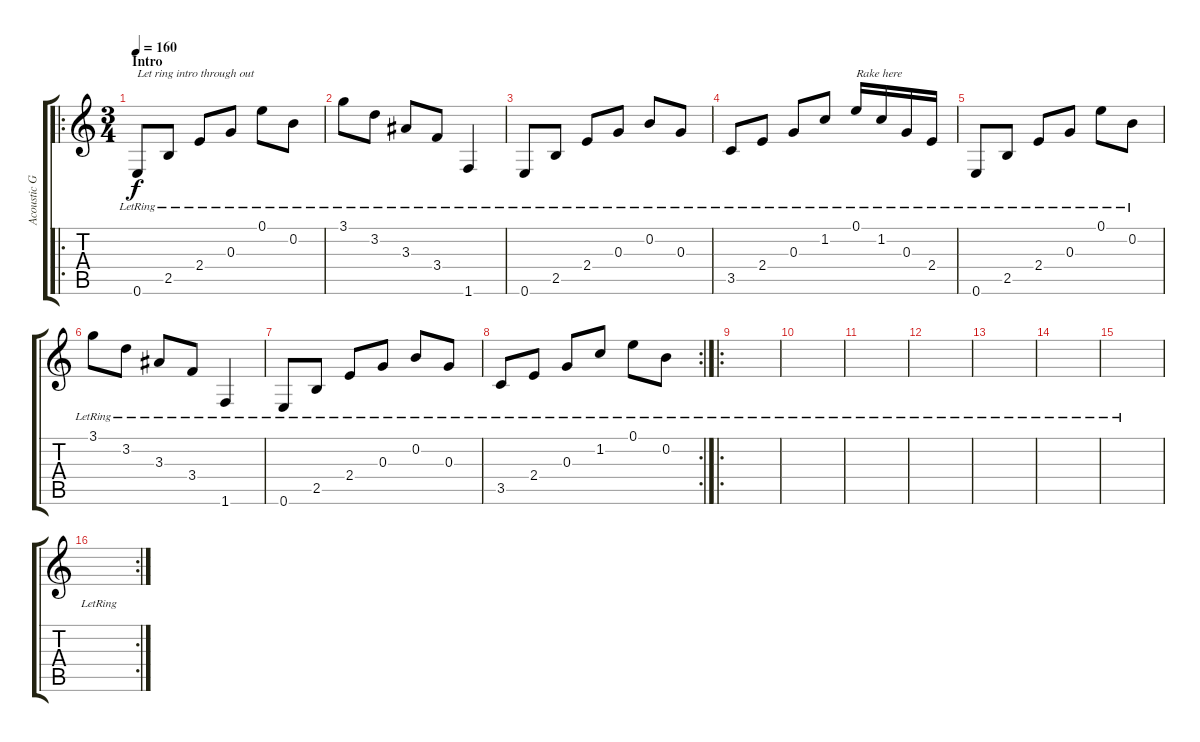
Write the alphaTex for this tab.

\track ("Acoustic Guitar" "Acoustic G") {instrument acousticguitarsteel}
\staff {score tabs}
\tuning (E4 B3 G3 D3 A2 E2) {hide}
\ro
\ts (3 4)
\section ("" "Intro")
\tempo 160
\clef g2
\ks c
0.6{lr}.8{txt "Let ring intro through out" dy f instrument acousticguitarsteel} 2.5{lr}.8 2.4{lr}.8 0.3{lr}.8 0.1{lr}.8 0.2{lr}.8 |
3.1{lr}.8 3.2{lr}.8 3.3{lr}.8 3.4{lr}.8 1.6{lr}.4 |
0.6{lr}.8 2.5{lr}.8 2.4{lr}.8 0.3{lr}.8 0.2{lr}.8 0.3{lr}.8 |
3.5{lr}.8 2.4{lr}.8 0.3{lr}.8 1.2{lr}.8 0.1{lr}.16{txt "Rake here"} 1.2{lr}.16 0.3{lr}.16 2.4{lr}.16 |
0.6{lr}.8 2.5{lr}.8 2.4{lr}.8 0.3{lr}.8 0.1{lr}.8 0.2{lr}.8 |
3.1{lr}.8 3.2{lr}.8 3.3{lr}.8 3.4{lr}.8 1.6{lr}.4 |
0.6{lr}.8 2.5{lr}.8 2.4{lr}.8 0.3{lr}.8 0.2{lr}.8 0.3{lr}.8 |
\rc 2
3.5{lr}.8 2.4{lr}.8 0.3{lr}.8 1.2{lr}.8 0.1{lr}.8 0.2{lr}.8 |
\ro
|
|
|
|
|
|
|
\rc 2
